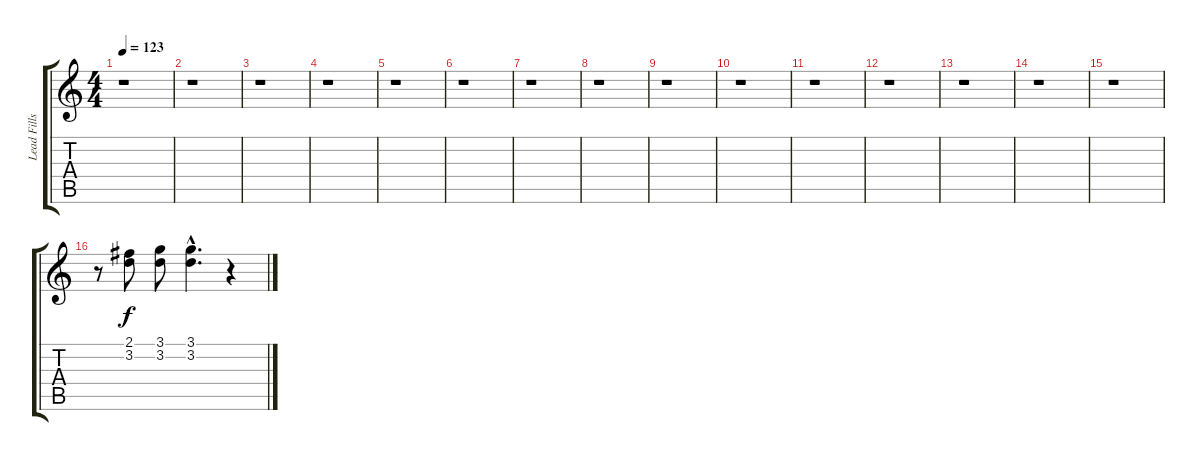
\track ("Lead Fills 1" "Lead Fills") {instrument overdrivenguitar}
\staff {score tabs}
\tuning (E4 B3 G3 D3 A2 E2) {hide}
\ts (4 4)
\tempo 123
\clef g2
\ks c
r.1{dy f} |
r.1 |
r.1 |
r.1 |
r.1 |
r.1 |
r.1 |
r.1 |
r.1 |
r.1 |
r.1 |
r.1 |
r.1 |
r.1 |
r.1 |
r.8 (2.1 3.2).8 (3.1 3.2).8 (3.1{hac} 3.2{hac}).4{d} r.4
